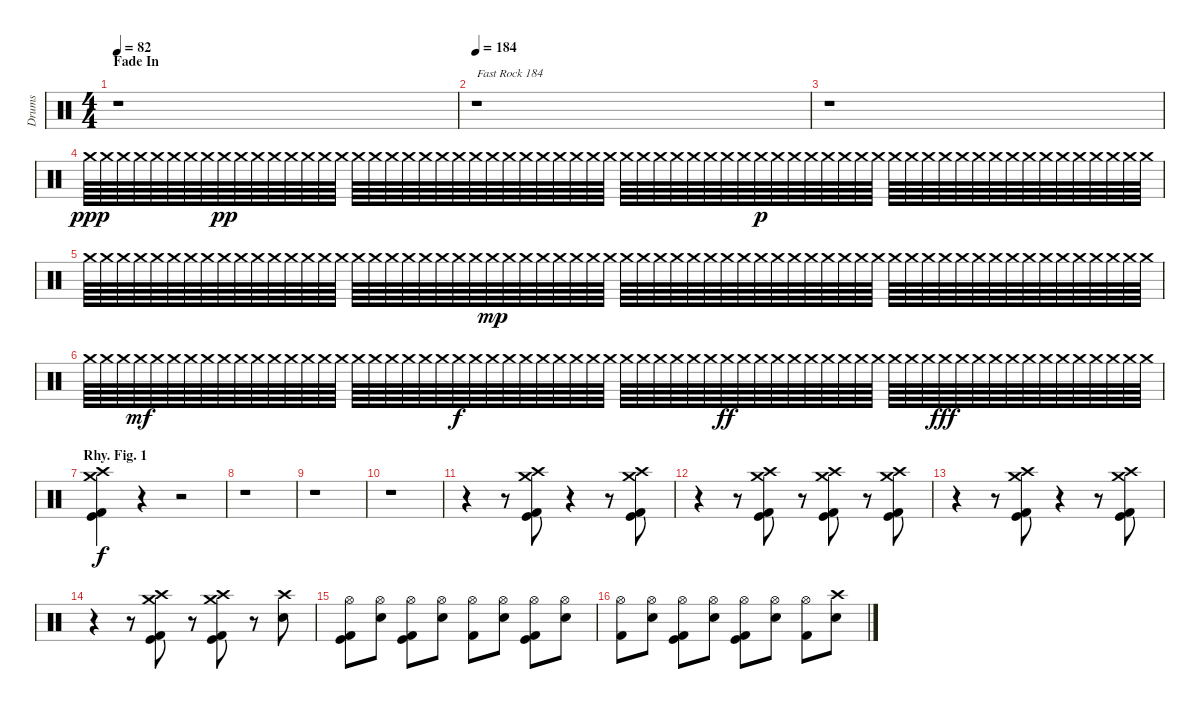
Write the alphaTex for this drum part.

\track ("Drums" "Drums") {instrument percussion}
\staff {score}
\articulation defaults
\ts (4 4)
\section ("" "Fade In")
\tempo 82
\clef neutral
\ks c
r.1{dy f} |
\tempo 184
r.1{txt "Fast Rock 184"} |
r.1 |
"Crash medium (hit)".64{dy ppp} "Crash medium (hit)".64 "Crash medium (hit)".64 "Crash medium (hit)".64 "Crash medium (hit)".64 "Crash medium (hit)".64 "Crash medium (hit)".64 "Crash medium (hit)".64 "Crash medium (hit)".64{dy pp} "Crash medium (hit)".64 "Crash medium (hit)".64 "Crash medium (hit)".64 "Crash medium (hit)".64 "Crash medium (hit)".64 "Crash medium (hit)".64 "Crash medium (hit)".64 "Crash medium (hit)".64 "Crash medium (hit)".64 "Crash medium (hit)".64 "Crash medium (hit)".64 "Crash medium (hit)".64 "Crash medium (hit)".64 "Crash medium (hit)".64 "Crash medium (hit)".64 "Crash medium (hit)".64 "Crash medium (hit)".64 "Crash medium (hit)".64 "Crash medium (hit)".64 "Crash medium (hit)".64 "Crash medium (hit)".64 "Crash medium (hit)".64 "Crash medium (hit)".64 "Crash medium (hit)".64 "Crash medium (hit)".64 "Crash medium (hit)".64 "Crash medium (hit)".64 "Crash medium (hit)".64 "Crash medium (hit)".64 "Crash medium (hit)".64 "Crash medium (hit)".64 "Crash medium (hit)".64{dy p} "Crash medium (hit)".64 "Crash medium (hit)".64 "Crash medium (hit)".64 "Crash medium (hit)".64 "Crash medium (hit)".64 "Crash medium (hit)".64 "Crash medium (hit)".64 "Crash medium (hit)".64 "Crash medium (hit)".64 "Crash medium (hit)".64 "Crash medium (hit)".64 "Crash medium (hit)".64 "Crash medium (hit)".64 "Crash medium (hit)".64 "Crash medium (hit)".64 "Crash medium (hit)".64 "Crash medium (hit)".64 "Crash medium (hit)".64 "Crash medium (hit)".64 "Crash medium (hit)".64 "Crash medium (hit)".64 "Crash medium (hit)".64 "Crash medium (hit)".64 |
"Crash medium (hit)".64 "Crash medium (hit)".64 "Crash medium (hit)".64 "Crash medium (hit)".64 "Crash medium (hit)".64 "Crash medium (hit)".64 "Crash medium (hit)".64 "Crash medium (hit)".64 "Crash medium (hit)".64 "Crash medium (hit)".64 "Crash medium (hit)".64 "Crash medium (hit)".64 "Crash medium (hit)".64 "Crash medium (hit)".64 "Crash medium (hit)".64 "Crash medium (hit)".64 "Crash medium (hit)".64 "Crash medium (hit)".64 "Crash medium (hit)".64 "Crash medium (hit)".64 "Crash medium (hit)".64 "Crash medium (hit)".64 "Crash medium (hit)".64 "Crash medium (hit)".64 "Crash medium (hit)".64{dy mp} "Crash medium (hit)".64 "Crash medium (hit)".64 "Crash medium (hit)".64 "Crash medium (hit)".64 "Crash medium (hit)".64 "Crash medium (hit)".64 "Crash medium (hit)".64 "Crash medium (hit)".64 "Crash medium (hit)".64 "Crash medium (hit)".64 "Crash medium (hit)".64 "Crash medium (hit)".64 "Crash medium (hit)".64 "Crash medium (hit)".64 "Crash medium (hit)".64 "Crash medium (hit)".64 "Crash medium (hit)".64 "Crash medium (hit)".64 "Crash medium (hit)".64 "Crash medium (hit)".64 "Crash medium (hit)".64 "Crash medium (hit)".64 "Crash medium (hit)".64 "Crash medium (hit)".64 "Crash medium (hit)".64 "Crash medium (hit)".64 "Crash medium (hit)".64 "Crash medium (hit)".64 "Crash medium (hit)".64 "Crash medium (hit)".64 "Crash medium (hit)".64 "Crash medium (hit)".64 "Crash medium (hit)".64 "Crash medium (hit)".64 "Crash medium (hit)".64 "Crash medium (hit)".64 "Crash medium (hit)".64 "Crash medium (hit)".64 "Crash medium (hit)".64 |
"Crash medium (hit)".64 "Crash medium (hit)".64 "Crash medium (hit)".64 "Crash medium (hit)".64{dy mf} "Crash medium (hit)".64 "Crash medium (hit)".64 "Crash medium (hit)".64 "Crash medium (hit)".64 "Crash medium (hit)".64 "Crash medium (hit)".64 "Crash medium (hit)".64 "Crash medium (hit)".64 "Crash medium (hit)".64 "Crash medium (hit)".64 "Crash medium (hit)".64 "Crash medium (hit)".64 "Crash medium (hit)".64 "Crash medium (hit)".64 "Crash medium (hit)".64 "Crash medium (hit)".64 "Crash medium (hit)".64 "Crash medium (hit)".64 "Crash medium (hit)".64{dy f} "Crash medium (hit)".64 "Crash medium (hit)".64 "Crash medium (hit)".64 "Crash medium (hit)".64 "Crash medium (hit)".64 "Crash medium (hit)".64 "Crash medium (hit)".64 "Crash medium (hit)".64 "Crash medium (hit)".64 "Crash medium (hit)".64 "Crash medium (hit)".64 "Crash medium (hit)".64 "Crash medium (hit)".64 "Crash medium (hit)".64 "Crash medium (hit)".64 "Crash medium (hit)".64{dy ff} "Crash medium (hit)".64 "Crash medium (hit)".64 "Crash medium (hit)".64 "Crash medium (hit)".64 "Crash medium (hit)".64 "Crash medium (hit)".64 "Crash medium (hit)".64 "Crash medium (hit)".64 "Crash medium (hit)".64 "Crash medium (hit)".64 "Crash medium (hit)".64 "Crash medium (hit)".64 "Crash medium (hit)".64{dy fff} "Crash medium (hit)".64 "Crash medium (hit)".64 "Crash medium (hit)".64 "Crash medium (hit)".64 "Crash medium (hit)".64 "Crash medium (hit)".64 "Crash medium (hit)".64 "Crash medium (hit)".64 "Crash medium (hit)".64 "Crash medium (hit)".64 "Crash medium (hit)".64 "Crash medium (hit)".64 |
\section ("" "Rhy. Fig. 1")
("Crash high (hit)" "Crash medium (hit)" "Kick (hit)" "Kick (hit) 2").4{dy f} r.4 r.2 |
r.1 |
r.1 |
r.1 |
r.4 r.8 ("Crash high (hit)" "Crash medium (hit)" "Kick (hit)" "Kick (hit) 2").8 r.4 r.8 ("Crash high (hit)" "Crash medium (hit)" "Kick (hit)" "Kick (hit) 2").8 |
r.4 r.8 ("Crash high (hit)" "Crash medium (hit)" "Kick (hit)" "Kick (hit) 2").8 r.8 ("Crash high (hit)" "Crash medium (hit)" "Kick (hit)" "Kick (hit) 2").8 r.8 ("Crash high (hit)" "Crash medium (hit)" "Kick (hit)" "Kick (hit) 2").8 |
r.4 r.8 ("Crash high (hit)" "Crash medium (hit)" "Kick (hit)" "Kick (hit) 2").8 r.4 r.8 ("Crash high (hit)" "Crash medium (hit)" "Kick (hit)" "Kick (hit) 2").8 |
r.4 r.8 ("Crash high (hit)" "Crash medium (hit)" "Kick (hit)" "Kick (hit) 2").8 r.8 ("Crash high (hit)" "Crash medium (hit)" "Kick (hit)" "Kick (hit) 2").8 r.8 ("Crash high (hit)" "Snare (hit) 2").8 |
("Hi-Hat (open)" "Kick (hit)" "Kick (hit) 2").8 ("Hi-Hat (open)" "Snare (hit) 2").8 ("Hi-Hat (open)" "Kick (hit)" "Kick (hit) 2").8 ("Hi-Hat (open)" "Snare (hit) 2").8 ("Hi-Hat (open)" "Kick (hit) 2").8 ("Hi-Hat (open)" "Snare (hit) 2").8 ("Hi-Hat (open)" "Kick (hit)" "Kick (hit) 2").8 ("Hi-Hat (open)" "Snare (hit) 2").8 |
("Hi-Hat (open)" "Kick (hit) 2").8 ("Hi-Hat (open)" "Snare (hit) 2").8 ("Hi-Hat (open)" "Kick (hit)" "Kick (hit) 2").8 ("Hi-Hat (open)" "Snare (hit) 2").8 ("Hi-Hat (open)" "Kick (hit)" "Kick (hit) 2").8 ("Hi-Hat (open)" "Snare (hit) 2").8 ("Hi-Hat (open)" "Kick (hit) 2").8 ("Crash high (hit)" "Snare (hit) 2").8
